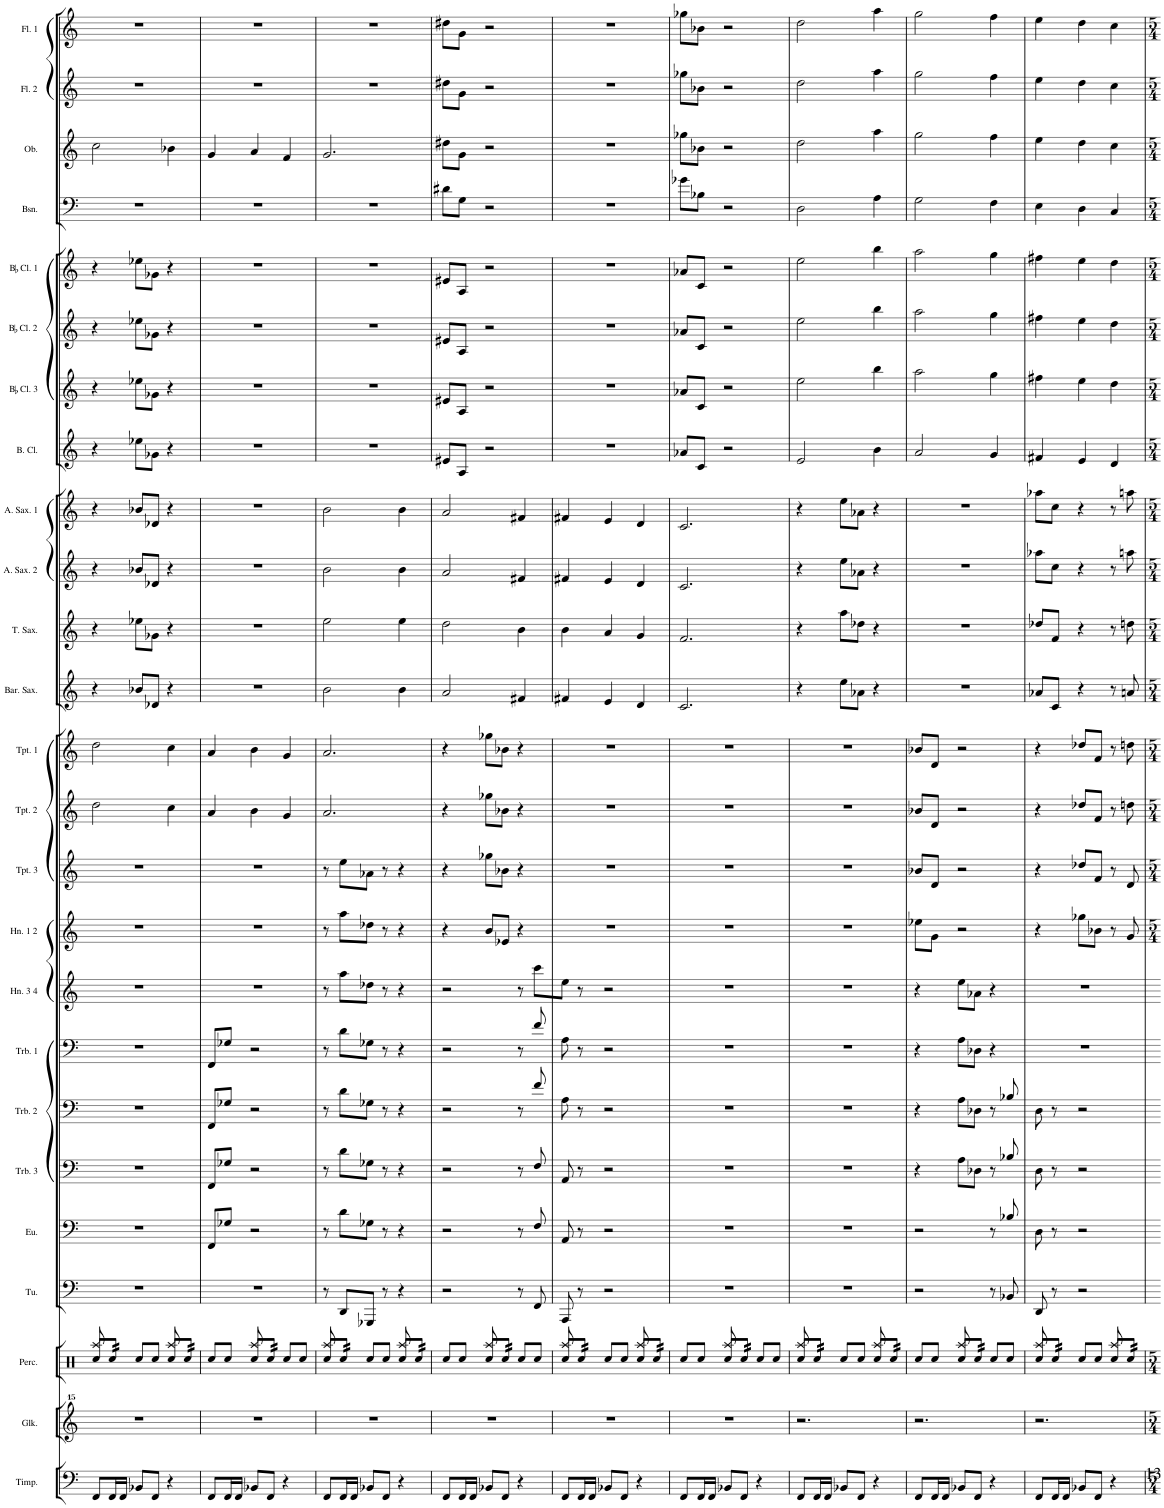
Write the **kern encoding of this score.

**kern	**kern	**kern	**kern	**kern	**kern	**kern	**kern	**kern	**kern	**kern	**kern	**kern	**kern	**kern	**kern	**kern	**kern	**kern	**kern	**kern	**kern	**kern	**kern	**kern
*part25	*part24	*part23	*part22	*part21	*part20	*part19	*part18	*part17	*part16	*part15	*part14	*part13	*part12	*part11	*part10	*part9	*part8	*part7	*part6	*part5	*part4	*part3	*part2	*part1
*staff25	*staff24	*staff23	*staff22	*staff21	*staff20	*staff19	*staff18	*staff17	*staff16	*staff15	*staff14	*staff13	*staff12	*staff11	*staff10	*staff9	*staff8	*staff7	*staff6	*staff5	*staff4	*staff3	*staff2	*staff1
*I"Timpani	*I"Glockenspiel	*I"Percussion	*I"Tuba	*I"Euphonium	*I"Trombone 3	*I"Trombone 2	*I"Trombone 1	*I"Horn 3 4	*I"Horn 1 2	*I"BaccidentalFlat Trumpet 3	*I"BaccidentalFlat Trumpet 2	*I"BaccidentalFlat Trumpet 1	*I"Baritone Saxophone	*I"Tenor Saxophone	*I"Alto Saxophone 2	*I"Alto Saxophone 1	*I"Bass Clarinet	*I"BaccidentalFlat Clarinet 3	*I"BaccidentalFlat Clarinet 2	*I"BaccidentalFlat Clarinet 1	*I"Bassoon	*I"Oboe	*I"Flute 2	*I"Flute 1
*I'Timp.	*I'Glk.	*I'Perc.	*I'Tu.	*I'Eu.	*I'Trb. 3	*I'Trb. 2	*I'Trb. 1	*I'Hn. 3 4	*I'Hn. 1 2	*I'Tpt. 3	*I'Tpt. 2	*I'Tpt. 1	*I'Bar. Sax.	*I'T. Sax.	*I'A. Sax. 2	*I'A. Sax. 1	*I'B. Cl.	*I'BaccidentalFlat Cl. 3	*I'BaccidentalFlat Cl. 2	*I'BaccidentalFlat Cl. 1	*I'Bsn.	*I'Ob.	*I'Fl. 2	*I'Fl. 1
!!LO:PB:g=z
*clefF4	*clefG^^2	*clefX	*clefF4	*clefF4	*clefF4	*clefF4	*clefF4	*clefG2	*clefG2	*clefG2	*clefG2	*clefG2	*clefG2	*clefG2	*clefG2	*clefG2	*clefG2	*clefG2	*clefG2	*clefG2	*clefF4	*clefG2	*clefG2	*clefG2
*	*	*	*	*	*	*	*	*Trd4c7	*Trd4c7	*Trd1c2	*Trd1c2	*Trd1c2	*Trd12c21	*Trd8c14	*Trd5c9	*Trd5c9	*Trd8c14	*Trd1c2	*Trd1c2	*Trd1c2	*	*	*	*
*k[]	*k[]	*k[]	*k[]	*k[]	*k[]	*k[]	*k[]	*k[]	*k[]	*k[]	*k[]	*k[]	*k[]	*k[]	*k[]	*k[]	*k[]	*k[]	*k[]	*k[]	*k[]	*k[]	*k[]	*k[]
*M3/4	*M3/4	*M3/4	*M3/4	*M3/4	*M3/4	*M3/4	*M3/4	*M3/4	*M3/4	*M3/4	*M3/4	*M3/4	*M3/4	*M3/4	*M3/4	*M3/4	*M3/4	*M3/4	*M3/4	*M3/4	*M3/4	*M3/4	*M3/4	*M3/4
=88	=88	=88	=88	=88	=88	=88	=88	=88	=88	=88	=88	=88	=88	=88	=88	=88	=88	=88	=88	=88	=88	=88	=88	=88
*	*	*^	*	*	*	*	*	*	*	*	*	*	*	*	*	*	*	*	*	*	*	*	*	*
8FF/L	2.r	8Rcc/L	8Raa/	2.r	2.r	2.r	2.r	2.r	2.r	2.r	2.r	2dd\	2dd\	4r	4r	4r	4r	4r	4r	4r	4r	2.r	2cc\	2.r	2.r
*	*	*tremolo	*	*	*	*	*	*	*	*	*	*	*	*	*	*	*	*	*	*	*	*	*	*	*
16FF/L	.	32Rcc/	8ryy	.	.	.	.	.	.	.	.	.	.	.	.	.	.	.	.	.	.	.	.	.	.
.	.	32Rcc/	.	.	.	.	.	.	.	.	.	.	.	.	.	.	.	.	.	.	.	.	.	.	.
16FF/JJ	.	32Rcc/	.	.	.	.	.	.	.	.	.	.	.	.	.	.	.	.	.	.	.	.	.	.	.
.	.	32Rcc/JJJ	.	.	.	.	.	.	.	.	.	.	.	.	.	.	.	.	.	.	.	.	.	.	.
*	*	*Xtremolo	*	*	*	*	*	*	*	*	*	*	*	*	*	*	*	*	*	*	*	*	*	*	*
8BB-X/L	.	8Rcc/L	4ryy	.	.	.	.	.	.	.	.	.	.	8b-X/L	8ee-X\L	8b-X/L	8b-X/L	8ee-X\L	8ee-X\L	8ee-X\L	8ee-X\L	.	.	.	.
8FF/J	.	8Rcc/J	.	.	.	.	.	.	.	.	.	.	.	8d-X/J	8g-X\J	8d-X/J	8d-X/J	8g-X\J	8g-X\J	8g-X\J	8g-X\J	.	.	.	.
4r	.	8Rcc/L	8Raa/	.	.	.	.	.	.	.	.	4cc\	4cc\	4r	4r	4r	4r	4r	4r	4r	4r	.	4b-X\	.	.
*	*	*tremolo	*	*	*	*	*	*	*	*	*	*	*	*	*	*	*	*	*	*	*	*	*	*	*
.	.	32Rcc/	8ryy	.	.	.	.	.	.	.	.	.	.	.	.	.	.	.	.	.	.	.	.	.	.
.	.	32Rcc/	.	.	.	.	.	.	.	.	.	.	.	.	.	.	.	.	.	.	.	.	.	.	.
.	.	32Rcc/	.	.	.	.	.	.	.	.	.	.	.	.	.	.	.	.	.	.	.	.	.	.	.
.	.	32Rcc/JJJ	.	.	.	.	.	.	.	.	.	.	.	.	.	.	.	.	.	.	.	.	.	.	.
*	*	*Xtremolo	*	*	*	*	*	*	*	*	*	*	*	*	*	*	*	*	*	*	*	*	*	*	*
=89	=89	=89	=89	=89	=89	=89	=89	=89	=89	=89	=89	=89	=89	=89	=89	=89	=89	=89	=89	=89	=89	=89	=89	=89	=89
8FF/L	2.r	8Rcc/L	4ryy	2.r	8FF/L	8FF/L	8FF/L	8FF/L	2.r	2.r	2.r	4a/	4a/	2.r	2.r	2.r	2.r	2.r	2.r	2.r	2.r	2.r	4g/	2.r	2.r
16FF/L	.	8Rcc/J	.	.	8G-X/J	8G-X/J	8G-X/J	8G-X/J	.	.	.	.	.	.	.	.	.	.	.	.	.	.	.	.	.
16FF/JJ	.	.	.	.	.	.	.	.	.	.	.	.	.	.	.	.	.	.	.	.	.	.	.	.	.
8BB-X/L	.	8Rcc/L	8Raa/	.	2r	2r	2r	2r	.	.	.	4b\	4b\	.	.	.	.	.	.	.	.	.	4a/	.	.
*	*	*tremolo	*	*	*	*	*	*	*	*	*	*	*	*	*	*	*	*	*	*	*	*	*	*	*
8FF/J	.	32Rcc/	8ryy	.	.	.	.	.	.	.	.	.	.	.	.	.	.	.	.	.	.	.	.	.	.
.	.	32Rcc/	.	.	.	.	.	.	.	.	.	.	.	.	.	.	.	.	.	.	.	.	.	.	.
.	.	32Rcc/	.	.	.	.	.	.	.	.	.	.	.	.	.	.	.	.	.	.	.	.	.	.	.
.	.	32Rcc/JJJ	.	.	.	.	.	.	.	.	.	.	.	.	.	.	.	.	.	.	.	.	.	.	.
*	*	*Xtremolo	*	*	*	*	*	*	*	*	*	*	*	*	*	*	*	*	*	*	*	*	*	*	*
4r	.	8Rcc/L	4ryy	.	.	.	.	.	.	.	.	4g/	4g/	.	.	.	.	.	.	.	.	.	4f/	.	.
.	.	8Rcc/J	.	.	.	.	.	.	.	.	.	.	.	.	.	.	.	.	.	.	.	.	.	.	.
=90	=90	=90	=90	=90	=90	=90	=90	=90	=90	=90	=90	=90	=90	=90	=90	=90	=90	=90	=90	=90	=90	=90	=90	=90	=90
8FF/L	2.r	8Rcc/L	8Raa/	8r	8r	8r	8r	8r	8r	8r	8r	2.a/	2.a/	2b\	2ee\	2b\	2b\	2.r	2.r	2.r	2.r	2.r	2.g/	2.r	2.r
*	*	*tremolo	*	*	*	*	*	*	*	*	*	*	*	*	*	*	*	*	*	*	*	*	*	*	*
16FF/L	.	32Rcc/	8ryy	8DD/L	8d\L	8d\L	8d\L	8d\L	8aa\L	8aa\L	8ee\L	.	.	.	.	.	.	.	.	.	.	.	.	.	.
.	.	32Rcc/	.	.	.	.	.	.	.	.	.	.	.	.	.	.	.	.	.	.	.	.	.	.	.
16FF/JJ	.	32Rcc/	.	.	.	.	.	.	.	.	.	.	.	.	.	.	.	.	.	.	.	.	.	.	.
.	.	32Rcc/JJJ	.	.	.	.	.	.	.	.	.	.	.	.	.	.	.	.	.	.	.	.	.	.	.
*	*	*Xtremolo	*	*	*	*	*	*	*	*	*	*	*	*	*	*	*	*	*	*	*	*	*	*	*
8BB-X/L	.	8Rcc/L	4ryy	8GGG-X/J	8G-X\J	8G-X\J	8G-X\J	8G-X\J	8dd-X\J	8dd-X\J	8a-X\J	.	.	.	.	.	.	.	.	.	.	.	.	.	.
8FF/J	.	8Rcc/J	.	8r	8r	8r	8r	8r	8r	8r	8r	.	.	.	.	.	.	.	.	.	.	.	.	.	.
4r	.	8Rcc/L	8Raa/	4r	4r	4r	4r	4r	4r	4r	4r	.	.	4b\	4ee\	4b\	4b\	.	.	.	.	.	.	.	.
*	*	*tremolo	*	*	*	*	*	*	*	*	*	*	*	*	*	*	*	*	*	*	*	*	*	*	*
.	.	32Rcc/	8ryy	.	.	.	.	.	.	.	.	.	.	.	.	.	.	.	.	.	.	.	.	.	.
.	.	32Rcc/	.	.	.	.	.	.	.	.	.	.	.	.	.	.	.	.	.	.	.	.	.	.	.
.	.	32Rcc/	.	.	.	.	.	.	.	.	.	.	.	.	.	.	.	.	.	.	.	.	.	.	.
.	.	32Rcc/JJJ	.	.	.	.	.	.	.	.	.	.	.	.	.	.	.	.	.	.	.	.	.	.	.
*	*	*Xtremolo	*	*	*	*	*	*	*	*	*	*	*	*	*	*	*	*	*	*	*	*	*	*	*
=91	=91	=91	=91	=91	=91	=91	=91	=91	=91	=91	=91	=91	=91	=91	=91	=91	=91	=91	=91	=91	=91	=91	=91	=91	=91
8FF/L	2.r	8Rcc/L	4ryy	2r	2r	2r	2r	2r	2r	4r	4r	4r	4r	2a/	2dd\	2a/	2a/	8e#X/L	8e#X/L	8e#X/L	8e#X/L	8d#X\L	8dd#X\L	8dd#X\L	8dd#X\L
16FF/L	.	8Rcc/J	.	.	.	.	.	.	.	.	.	.	.	.	.	.	.	8A/J	8A/J	8A/J	8A/J	8G\J	8g\J	8g\J	8g\J
16FF/JJ	.	.	.	.	.	.	.	.	.	.	.	.	.	.	.	.	.	.	.	.	.	.	.	.	.
8BB-X/L	.	8Rcc/L	8Raa/	.	.	.	.	.	.	8b/L	8gg-X\L	8gg-X\L	8gg-X\L	.	.	.	.	2r	2r	2r	2r	2r	2r	2r	2r
*	*	*tremolo	*	*	*	*	*	*	*	*	*	*	*	*	*	*	*	*	*	*	*	*	*	*	*
8FF/J	.	32Rcc/	8ryy	.	.	.	.	.	.	8e-X/J	8b-X\J	8b-X\J	8b-X\J	.	.	.	.	.	.	.	.	.	.	.	.
.	.	32Rcc/	.	.	.	.	.	.	.	.	.	.	.	.	.	.	.	.	.	.	.	.	.	.	.
.	.	32Rcc/	.	.	.	.	.	.	.	.	.	.	.	.	.	.	.	.	.	.	.	.	.	.	.
.	.	32Rcc/JJJ	.	.	.	.	.	.	.	.	.	.	.	.	.	.	.	.	.	.	.	.	.	.	.
*	*	*Xtremolo	*	*	*	*	*	*	*	*	*	*	*	*	*	*	*	*	*	*	*	*	*	*	*
4r	.	8Rcc/L	4ryy	8r	8r	8r	8r	8r	8r	4r	4r	4r	4r	4f#X/	4b\	4f#X/	4f#X/	.	.	.	.	.	.	.	.
.	.	8Rcc/J	.	8FF/	8F/	8F/	8f/	8f/	8ccc\L	.	.	.	.	.	.	.	.	.	.	.	.	.	.	.	.
=92	=92	=92	=92	=92	=92	=92	=92	=92	=92	=92	=92	=92	=92	=92	=92	=92	=92	=92	=92	=92	=92	=92	=92	=92	=92
8FF/L	2.r	8Rcc/L	8Raa/	8AAA/	8AA/	8AA/	8A\	8A\	8ee\J	2.r	2.r	2.r	2.r	4f#X/	4b\	4f#X/	4f#X/	2.r	2.r	2.r	2.r	2.r	2.r	2.r	2.r
*	*	*tremolo	*	*	*	*	*	*	*	*	*	*	*	*	*	*	*	*	*	*	*	*	*	*	*
16FF/L	.	32Rcc/	8ryy	8r	8r	8r	8r	8r	8r	.	.	.	.	.	.	.	.	.	.	.	.	.	.	.	.
.	.	32Rcc/	.	.	.	.	.	.	.	.	.	.	.	.	.	.	.	.	.	.	.	.	.	.	.
16FF/JJ	.	32Rcc/	.	.	.	.	.	.	.	.	.	.	.	.	.	.	.	.	.	.	.	.	.	.	.
.	.	32Rcc/JJJ	.	.	.	.	.	.	.	.	.	.	.	.	.	.	.	.	.	.	.	.	.	.	.
*	*	*Xtremolo	*	*	*	*	*	*	*	*	*	*	*	*	*	*	*	*	*	*	*	*	*	*	*
8BB-X/L	.	8Rcc/L	4ryy	2r	2r	2r	2r	2r	2r	.	.	.	.	4e/	4a/	4e/	4e/	.	.	.	.	.	.	.	.
8FF/J	.	8Rcc/J	.	.	.	.	.	.	.	.	.	.	.	.	.	.	.	.	.	.	.	.	.	.	.
4r	.	8Rcc/L	8Raa/	.	.	.	.	.	.	.	.	.	.	4d/	4g/	4d/	4d/	.	.	.	.	.	.	.	.
*	*	*tremolo	*	*	*	*	*	*	*	*	*	*	*	*	*	*	*	*	*	*	*	*	*	*	*
.	.	32Rcc/	8ryy	.	.	.	.	.	.	.	.	.	.	.	.	.	.	.	.	.	.	.	.	.	.
.	.	32Rcc/	.	.	.	.	.	.	.	.	.	.	.	.	.	.	.	.	.	.	.	.	.	.	.
.	.	32Rcc/	.	.	.	.	.	.	.	.	.	.	.	.	.	.	.	.	.	.	.	.	.	.	.
.	.	32Rcc/JJJ	.	.	.	.	.	.	.	.	.	.	.	.	.	.	.	.	.	.	.	.	.	.	.
*	*	*Xtremolo	*	*	*	*	*	*	*	*	*	*	*	*	*	*	*	*	*	*	*	*	*	*	*
=93	=93	=93	=93	=93	=93	=93	=93	=93	=93	=93	=93	=93	=93	=93	=93	=93	=93	=93	=93	=93	=93	=93	=93	=93	=93
8FF/L	2.r	8Rcc/L	4ryy	2.r	2.r	2.r	2.r	2.r	2.r	2.r	2.r	2.r	2.r	2.c/	2.f/	2.c/	2.c/	8a-X/L	8a-X/L	8a-X/L	8a-X/L	8g-X\L	8gg-X\L	8gg-X\L	8gg-X\L
16FF/L	.	8Rcc/J	.	.	.	.	.	.	.	.	.	.	.	.	.	.	.	8c/J	8c/J	8c/J	8c/J	8B-X\J	8b-X\J	8b-X\J	8b-X\J
16FF/JJ	.	.	.	.	.	.	.	.	.	.	.	.	.	.	.	.	.	.	.	.	.	.	.	.	.
8BB-X/L	.	8Rcc/L	8Raa/	.	.	.	.	.	.	.	.	.	.	.	.	.	.	2r	2r	2r	2r	2r	2r	2r	2r
*	*	*tremolo	*	*	*	*	*	*	*	*	*	*	*	*	*	*	*	*	*	*	*	*	*	*	*
8FF/J	.	32Rcc/	8ryy	.	.	.	.	.	.	.	.	.	.	.	.	.	.	.	.	.	.	.	.	.	.
.	.	32Rcc/	.	.	.	.	.	.	.	.	.	.	.	.	.	.	.	.	.	.	.	.	.	.	.
.	.	32Rcc/	.	.	.	.	.	.	.	.	.	.	.	.	.	.	.	.	.	.	.	.	.	.	.
.	.	32Rcc/JJJ	.	.	.	.	.	.	.	.	.	.	.	.	.	.	.	.	.	.	.	.	.	.	.
*	*	*Xtremolo	*	*	*	*	*	*	*	*	*	*	*	*	*	*	*	*	*	*	*	*	*	*	*
4r	.	8Rcc/L	4ryy	.	.	.	.	.	.	.	.	.	.	.	.	.	.	.	.	.	.	.	.	.	.
.	.	8Rcc/J	.	.	.	.	.	.	.	.	.	.	.	.	.	.	.	.	.	.	.	.	.	.	.
=94	=94	=94	=94	=94	=94	=94	=94	=94	=94	=94	=94	=94	=94	=94	=94	=94	=94	=94	=94	=94	=94	=94	=94	=94	=94
8FF/L	2.r	8Rcc/L	8Raa/	2.r	2.r	2.r	2.r	2.r	2.r	2.r	2.r	2.r	2.r	4r	4r	4r	4r	2e/	2ee\	2ee\	2ee\	2D\	2dd\	2dd\	2dd\
*	*	*tremolo	*	*	*	*	*	*	*	*	*	*	*	*	*	*	*	*	*	*	*	*	*	*	*
16FF/L	.	32Rcc/	8ryy	.	.	.	.	.	.	.	.	.	.	.	.	.	.	.	.	.	.	.	.	.	.
.	.	32Rcc/	.	.	.	.	.	.	.	.	.	.	.	.	.	.	.	.	.	.	.	.	.	.	.
16FF/JJ	.	32Rcc/	.	.	.	.	.	.	.	.	.	.	.	.	.	.	.	.	.	.	.	.	.	.	.
.	.	32Rcc/JJJ	.	.	.	.	.	.	.	.	.	.	.	.	.	.	.	.	.	.	.	.	.	.	.
*	*	*Xtremolo	*	*	*	*	*	*	*	*	*	*	*	*	*	*	*	*	*	*	*	*	*	*	*
8BB-X/L	.	8Rcc/L	4ryy	.	.	.	.	.	.	.	.	.	.	8ee\L	8aa\L	8ee\L	8ee\L	.	.	.	.	.	.	.	.
8FF/J	.	8Rcc/J	.	.	.	.	.	.	.	.	.	.	.	8a-X\J	8dd-X\J	8a-X\J	8a-X\J	.	.	.	.	.	.	.	.
4r	.	8Rcc/L	8Raa/	.	.	.	.	.	.	.	.	.	.	4r	4r	4r	4r	4b\	4bb\	4bb\	4bb\	4A\	4aa\	4aa\	4aa\
*	*	*tremolo	*	*	*	*	*	*	*	*	*	*	*	*	*	*	*	*	*	*	*	*	*	*	*
.	.	32Rcc/	8ryy	.	.	.	.	.	.	.	.	.	.	.	.	.	.	.	.	.	.	.	.	.	.
.	.	32Rcc/	.	.	.	.	.	.	.	.	.	.	.	.	.	.	.	.	.	.	.	.	.	.	.
.	.	32Rcc/	.	.	.	.	.	.	.	.	.	.	.	.	.	.	.	.	.	.	.	.	.	.	.
.	.	32Rcc/JJJ	.	.	.	.	.	.	.	.	.	.	.	.	.	.	.	.	.	.	.	.	.	.	.
*	*	*Xtremolo	*	*	*	*	*	*	*	*	*	*	*	*	*	*	*	*	*	*	*	*	*	*	*
=95	=95	=95	=95	=95	=95	=95	=95	=95	=95	=95	=95	=95	=95	=95	=95	=95	=95	=95	=95	=95	=95	=95	=95	=95	=95
8FF/L	2.r	8Rcc/L	4ryy	2r	2r	4r	4r	4r	4r	8ee-X\L	8b-X/L	8b-X/L	8b-X/L	2.r	2.r	2.r	2.r	2a/	2aa\	2aa\	2aa\	2G\	2gg\	2gg\	2gg\
16FF/L	.	8Rcc/J	.	.	.	.	.	.	.	8g\J	8d/J	8d/J	8d/J	.	.	.	.	.	.	.	.	.	.	.	.
16FF/JJ	.	.	.	.	.	.	.	.	.	.	.	.	.	.	.	.	.	.	.	.	.	.	.	.	.
8BB-X/L	.	8Rcc/L	8Raa/	.	.	8A\L	8A\L	8A\L	8ee\L	2r	2r	2r	2r	.	.	.	.	.	.	.	.	.	.	.	.
*	*	*tremolo	*	*	*	*	*	*	*	*	*	*	*	*	*	*	*	*	*	*	*	*	*	*	*
8FF/J	.	32Rcc/	8ryy	.	.	8D-X\J	8D-X\J	8D-X\J	8a-X\J	.	.	.	.	.	.	.	.	.	.	.	.	.	.	.	.
.	.	32Rcc/	.	.	.	.	.	.	.	.	.	.	.	.	.	.	.	.	.	.	.	.	.	.	.
.	.	32Rcc/	.	.	.	.	.	.	.	.	.	.	.	.	.	.	.	.	.	.	.	.	.	.	.
.	.	32Rcc/JJJ	.	.	.	.	.	.	.	.	.	.	.	.	.	.	.	.	.	.	.	.	.	.	.
*	*	*Xtremolo	*	*	*	*	*	*	*	*	*	*	*	*	*	*	*	*	*	*	*	*	*	*	*
4r	.	8Rcc/L	4ryy	8r	8r	8r	8r	4r	4r	.	.	.	.	.	.	.	.	4g/	4gg\	4gg\	4gg\	4F\	4ff\	4ff\	4ff\
.	.	8Rcc/J	.	8BB-X/	8B-X/	8B-X/	8B-X/	.	.	.	.	.	.	.	.	.	.	.	.	.	.	.	.	.	.
=96	=96	=96	=96	=96	=96	=96	=96	=96	=96	=96	=96	=96	=96	=96	=96	=96	=96	=96	=96	=96	=96	=96	=96	=96	=96
8FF/L	2.r	8Rcc/L	8Raa/	8DD/	8D\	8D\	8D\	2.r	2.r	4r	4r	4r	4r	8a-X/L	8dd-X/L	8aa-X\L	8aa-X\L	4f#X/	4ff#X\	4ff#X\	4ff#X\	4E\	4ee\	4ee\	4ee\
*	*	*tremolo	*	*	*	*	*	*	*	*	*	*	*	*	*	*	*	*	*	*	*	*	*	*	*
16FF/L	.	32Rcc/	8ryy	8r	8r	8r	8r	.	.	.	.	.	.	8c/J	8f/J	8cc\J	8cc\J	.	.	.	.	.	.	.	.
.	.	32Rcc/	.	.	.	.	.	.	.	.	.	.	.	.	.	.	.	.	.	.	.	.	.	.	.
16FF/JJ	.	32Rcc/	.	.	.	.	.	.	.	.	.	.	.	.	.	.	.	.	.	.	.	.	.	.	.
.	.	32Rcc/JJJ	.	.	.	.	.	.	.	.	.	.	.	.	.	.	.	.	.	.	.	.	.	.	.
*	*	*Xtremolo	*	*	*	*	*	*	*	*	*	*	*	*	*	*	*	*	*	*	*	*	*	*	*
8BB-X/L	.	8Rcc/L	4ryy	2r	2r	2r	2r	.	.	8gg-X\L	8dd-X/L	8dd-X/L	8dd-X/L	4r	4r	4r	4r	4e/	4ee\	4ee\	4ee\	4D\	4dd\	4dd\	4dd\
8FF/J	.	8Rcc/J	.	.	.	.	.	.	.	8b-X\J	8f/J	8f/J	8f/J	.	.	.	.	.	.	.	.	.	.	.	.
4r	.	8Rcc/L	8Raa/	.	.	.	.	.	.	8r	8r	8r	8r	8r	8r	8r	8r	4d/	4dd\	4dd\	4dd\	4C/	4cc\	4cc\	4cc\
*	*	*tremolo	*	*	*	*	*	*	*	*	*	*	*	*	*	*	*	*	*	*	*	*	*	*	*
.	.	32Rcc/	8ryy	.	.	.	.	.	.	8g/	8d/	8ddn\	8ddn\	8an/	8ddn\	8aan\	8aan\	.	.	.	.	.	.	.	.
.	.	32Rcc/	.	.	.	.	.	.	.	.	.	.	.	.	.	.	.	.	.	.	.	.	.	.	.
.	.	32Rcc/	.	.	.	.	.	.	.	.	.	.	.	.	.	.	.	.	.	.	.	.	.	.	.
.	.	32Rcc/JJJ	.	.	.	.	.	.	.	.	.	.	.	.	.	.	.	.	.	.	.	.	.	.	.
*	*	*Xtremolo	*	*	*	*	*	*	*	*	*	*	*	*	*	*	*	*	*	*	*	*	*	*	*
*	*	*v	*v	*	*	*	*	*	*	*	*	*	*	*	*	*	*	*	*	*	*	*	*	*	*
=	=	=	=	=	=	=	=	=	=	=	=	=	=	=	=	=	=	=	=	=	=	=	=	=
*-	*-	*-	*-	*-	*-	*-	*-	*-	*-	*-	*-	*-	*-	*-	*-	*-	*-	*-	*-	*-	*-	*-	*-	*-
